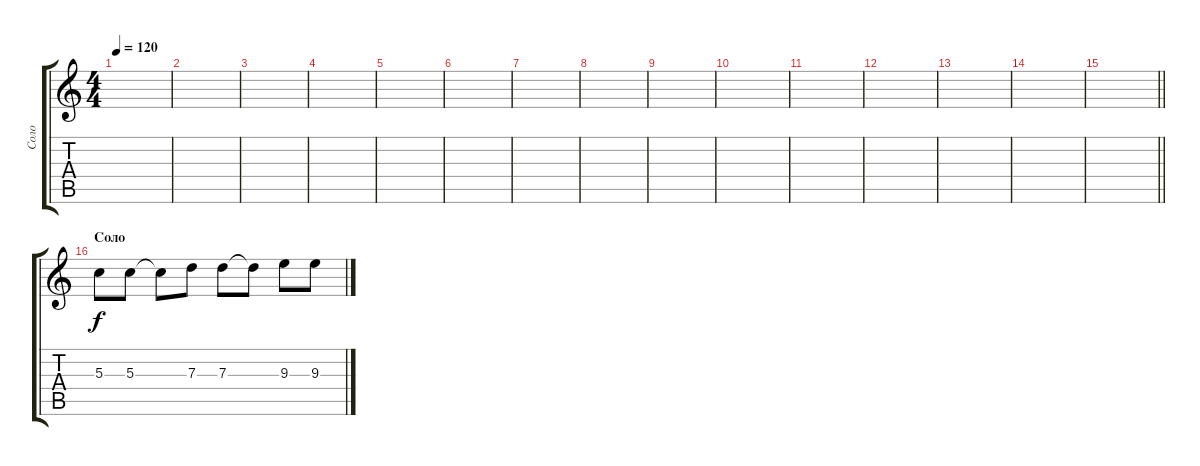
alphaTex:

\track ("Соло" "Соло") {instrument overdrivenguitar}
\staff {score tabs}
\tuning (E4 B3 G3 D3 A2 E2) {hide}
\ts (4 4)
\tempo 120
\clef g2
\ks c
|
|
|
|
|
|
|
|
|
|
|
|
|
|
\barLineRight lightlight
|
\section ("" "Соло")
5.3.8 5.3.8 5.3{t}.8 7.3.8 7.3.8 7.3{t}.8 9.3.8 9.3.8
